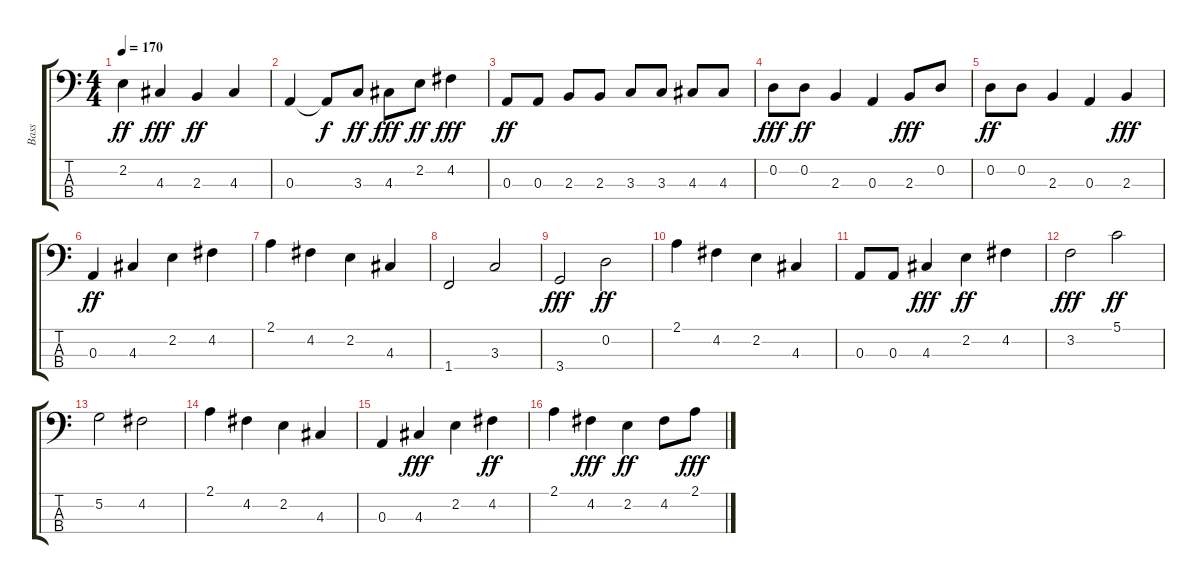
\track ("Bass" "Bass") {instrument electricbassfinger}
\staff {score tabs}
\tuning (G2 D2 A1 E1) {hide}
\ts (4 4)
\tempo 170
\clef f4
\ks c
2.2.4{dy ff} 4.3.4{dy fff} 2.3.4{dy ff} 4.3.4 |
0.3.4 0.3{t}.8{dy f} 3.3.8{dy ff} 4.3.8{dy fff} 2.2.8{dy ff} 4.2.4{dy fff} |
0.3.8{dy ff} 0.3.8 2.3.8 2.3.8 3.3.8 3.3.8 4.3.8 4.3.8 |
0.2.8{dy fff} 0.2.8{dy ff} 2.3.4 0.3.4 2.3.8{dy fff} 0.2.8 |
0.2.8{dy ff} 0.2.8 2.3.4 0.3.4 2.3.4{dy fff} |
0.3.4{dy ff} 4.3.4 2.2.4 4.2.4 |
2.1.4 4.2.4 2.2.4 4.3.4 |
1.4.2 3.3.2 |
3.4.2{dy fff} 0.2.2{dy ff} |
2.1.4 4.2.4 2.2.4 4.3.4 |
0.3.8 0.3.8 4.3.4{dy fff} 2.2.4{dy ff} 4.2.4 |
3.2.2{dy fff} 5.1.2{dy ff} |
5.2.2 4.2.2 |
2.1.4 4.2.4 2.2.4 4.3.4 |
0.3.4 4.3.4{dy fff} 2.2.4 4.2.4{dy ff} |
2.1.4 4.2.4{dy fff} 2.2.4{dy ff} 4.2.8 2.1.8{dy fff}
